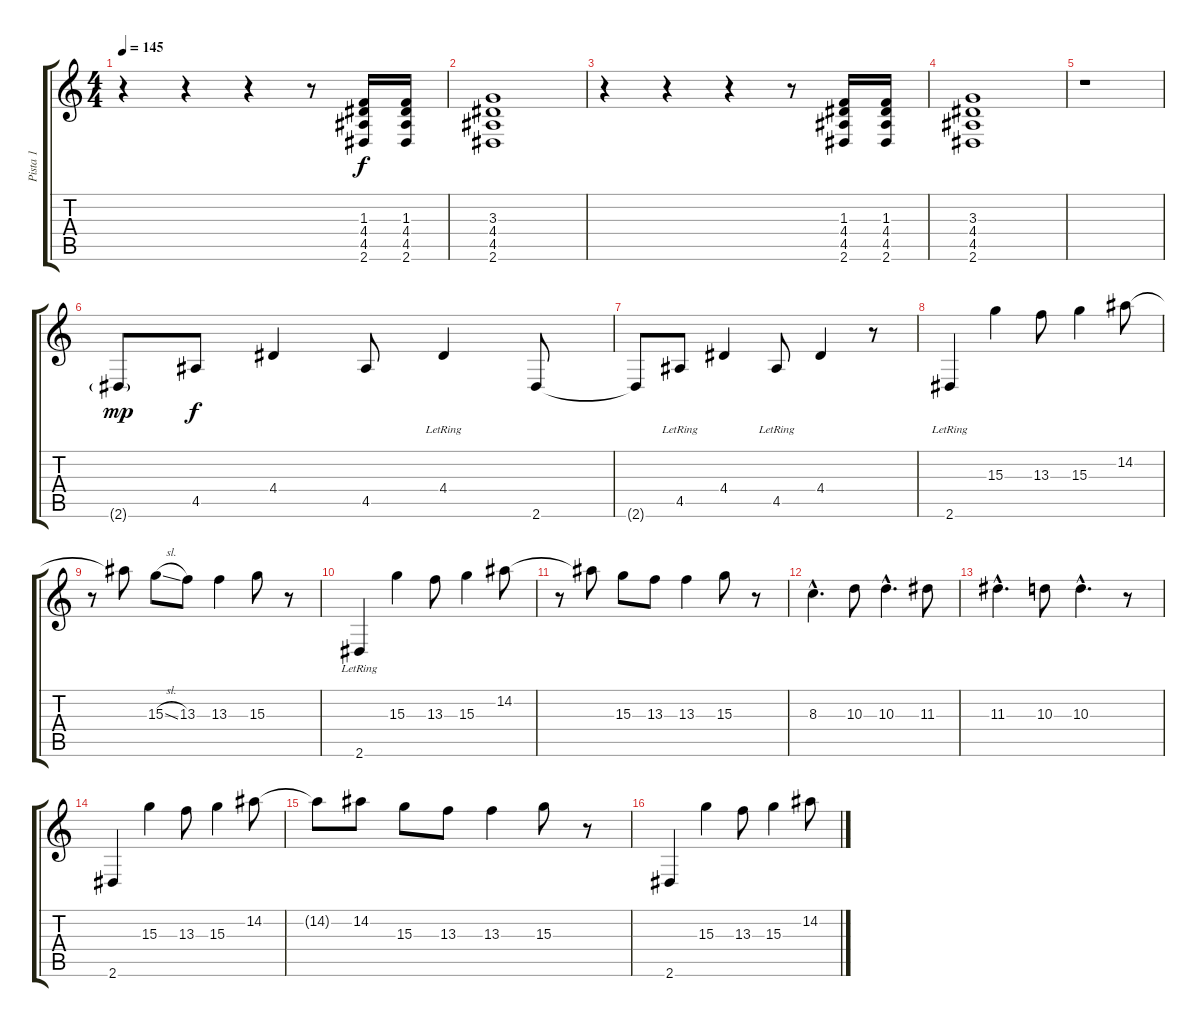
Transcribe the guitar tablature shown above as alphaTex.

\track ("Pista 1" "Pista 1") {instrument acousticguitarnylon}
\staff {score tabs}
\tuning (Db4 Ab3 E3 B2 Gb2 Db2) {hide}
\ts (4 4)
\tempo 145
\clef g2
\ks c
r.4{dy f instrument acousticguitarnylon} r.4 r.4 r.8 (1.3 4.4 4.5 2.6).16 (1.3 4.4 4.5 2.6).16 |
(3.3 4.4 4.5 2.6).1 |
r.4 r.4 r.4 r.8 (1.3 4.4 4.5 2.6).16 (1.3 4.4 4.5 2.6).16 |
(3.3 4.4 4.5 2.6).1 |
r.1 |
2.6{g}.8{dy mp} 4.5.8{dy f} 4.4.4 4.5.8 4.4{lr}.4 2.6.8 |
2.6{t}.8 4.5{lr}.8 4.4.4 4.5{lr}.8 4.4.4 r.8 |
2.6{lr}.4 15.3.4 13.3.8 15.3.4 14.2.8 |
r.8 14.2{t}.8 15.3{sl}.8 13.3.8 13.3.4 15.3.8 r.8 |
2.6{lr}.4 15.3.4 13.3.8 15.3.4 14.2.8 |
r.8 14.2{t}.8 15.3.8 13.3.8 13.3.4 15.3.8 r.8 |
8.3{hac}.4{d} 10.3.8 10.3{hac}.4{d} 11.3.8 |
11.3{hac}.4{d} 10.3.8 10.3{hac}.4{d} r.8 |
2.6.4 15.3.4 13.3.8 15.3.4 14.2.8 |
14.2{t}.8 14.2.8 15.3.8 13.3.8 13.3.4 15.3.8 r.8 |
2.6.4 15.3.4 13.3.8 15.3.4 14.2.8
